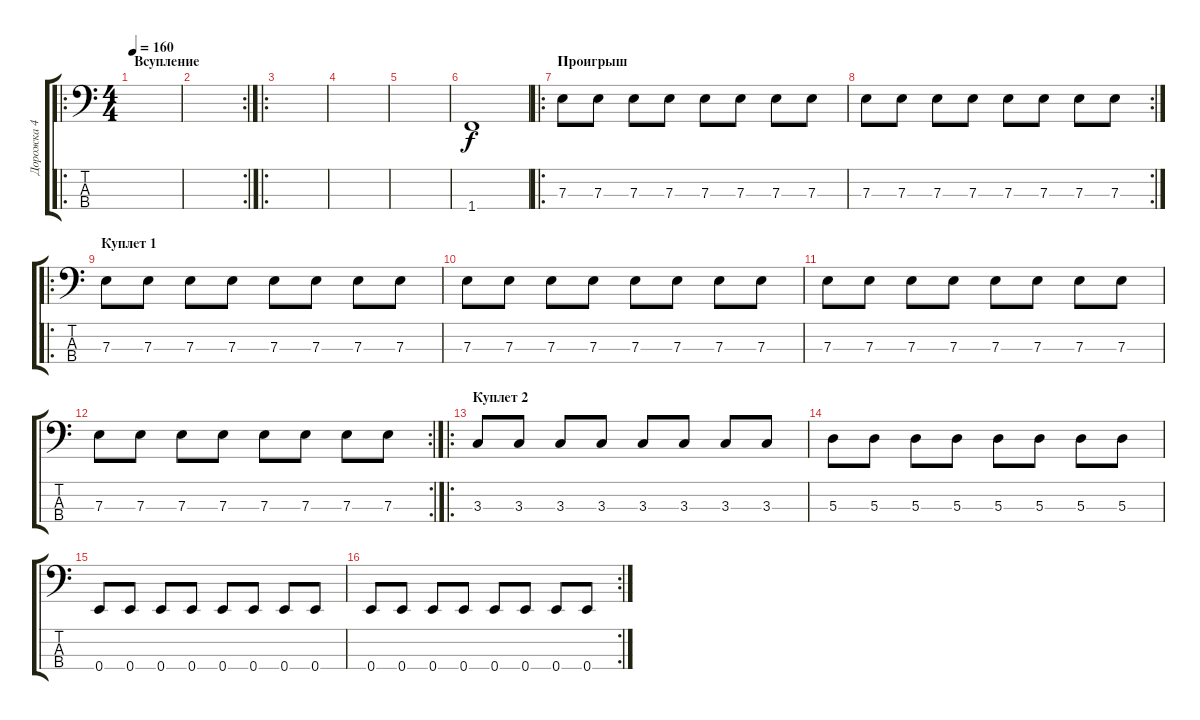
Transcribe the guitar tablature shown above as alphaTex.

\track ("Дорожка 4" "Дорожка 4") {instrument electricbassfinger}
\staff {score tabs}
\tuning (G2 D2 A1 E1) {hide}
\ro
\ts (4 4)
\section ("" "Всупление")
\tempo 160
\clef f4
\ks c
|
\rc 2
|
\ro
|
|
|
1.4.1 |
\ro
\section ("" "Проигрыш")
7.3.8 7.3.8 7.3.8 7.3.8 7.3.8 7.3.8 7.3.8 7.3.8 |
\rc 2
7.3.8 7.3.8 7.3.8 7.3.8 7.3.8 7.3.8 7.3.8 7.3.8 |
\ro
\section ("" "Куплет 1")
7.3.8 7.3.8 7.3.8 7.3.8 7.3.8 7.3.8 7.3.8 7.3.8 |
7.3.8 7.3.8 7.3.8 7.3.8 7.3.8 7.3.8 7.3.8 7.3.8 |
7.3.8 7.3.8 7.3.8 7.3.8 7.3.8 7.3.8 7.3.8 7.3.8 |
\rc 2
7.3.8 7.3.8 7.3.8 7.3.8 7.3.8 7.3.8 7.3.8 7.3.8 |
\ro
\section ("" "Куплет 2")
3.3.8 3.3.8 3.3.8 3.3.8 3.3.8 3.3.8 3.3.8 3.3.8 |
5.3.8 5.3.8 5.3.8 5.3.8 5.3.8 5.3.8 5.3.8 5.3.8 |
0.4.8 0.4.8 0.4.8 0.4.8 0.4.8 0.4.8 0.4.8 0.4.8 |
\rc 2
0.4.8 0.4.8 0.4.8 0.4.8 0.4.8 0.4.8 0.4.8 0.4.8
